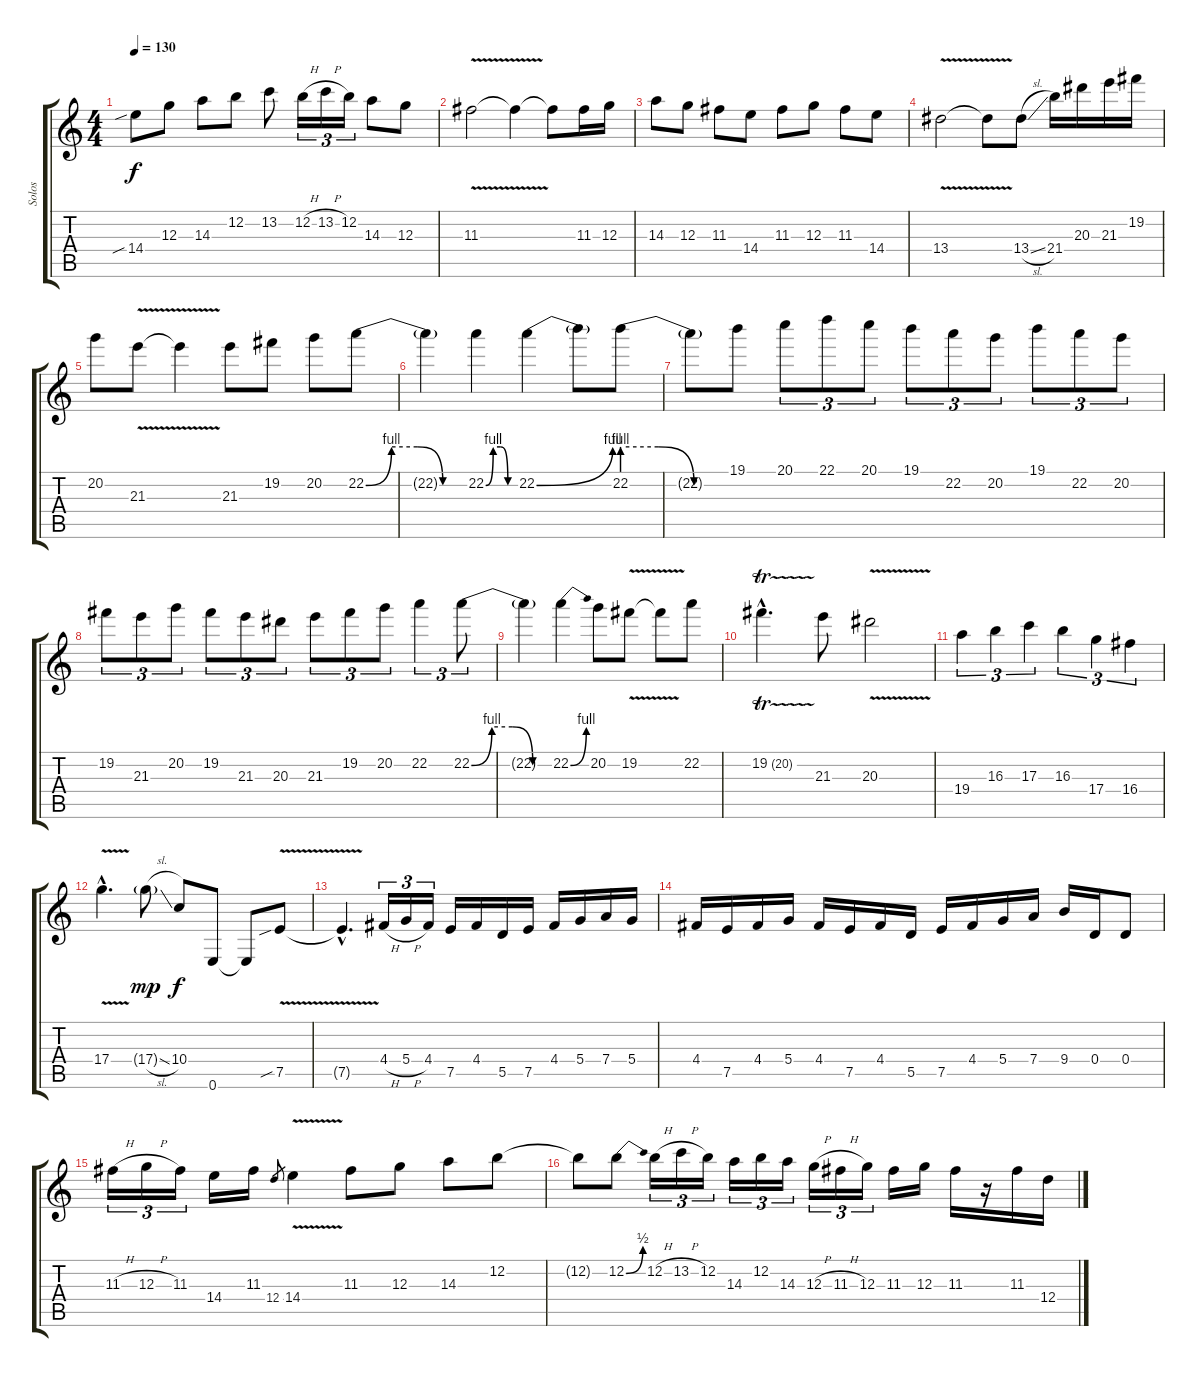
\track ("Solos" "Solos") {instrument distortionguitar}
\staff {score tabs}
\tuning (E4 B3 G3 D3 A2 E2) {hide}
\ts (4 4)
\tempo 130
\clef g2
\ks c
14.4{sib}.8{dy f} 12.3.8 14.3.8 12.2.8 13.2.8 12.2{h}.16{tu (3 2)} 13.2{h}.16{tu (3 2)} 12.2.16{tu (3 2)} 14.3.8 12.3.8 |
11.3{v}.2 11.3{t}.4 11.3{t}.8 11.3.16 12.3.16 |
14.3.8 12.3.8 11.3.8 14.4.8 11.3.8 12.3.8 11.3.8 14.4.8 |
13.4{v}.2 13.4{t}.8 13.4{sl}.8 21.4.16 20.3.16 21.3.16 19.2.16 |
20.2.8 21.3{v}.8 21.3{t}.4 21.3.8 19.2.8 20.2.8 22.2{be (custom 0 0 15 4 30 4 45 0 60 0)}.8 |
22.2{t}.4 22.2{be (custom 0 0 15 4 30 4 45 0 60 0)}.4 22.2{be (bend 0 0 60 4)}.4 22.2{t}.8 22.2{be (custom 0 4 20 4 40 0 60 0)}.8 |
22.2{t}.8 19.1.8 20.1.8{tu (3 2)} 22.1.8{tu (3 2)} 20.1.8{tu (3 2)} 19.1.8{tu (3 2)} 22.2.8{tu (3 2)} 20.2.8{tu (3 2)} 19.1.8{tu (3 2)} 22.2.8{tu (3 2)} 20.2.8{tu (3 2)} |
19.2.8{tu (3 2)} 21.3.8{tu (3 2)} 20.2.8{tu (3 2)} 19.2.8{tu (3 2)} 21.3.8{tu (3 2)} 20.3.8{tu (3 2)} 21.3.8{tu (3 2)} 19.2.8{tu (3 2)} 20.2.8{tu (3 2)} 22.2.4{tu (3 2)} 22.2{be (custom 0 0 15 4 30 4 45 0 60 0)}.8{tu (3 2)} |
22.2{t}.4 22.2{be (bend 0 0 60 4)}.4 20.2.8 19.2{v}.8 19.2{t}.8 22.2.8 |
19.2{tr (20 32) hac}.4{d} 21.3.8 20.3{v}.2 |
19.4.4{tu (3 2)} 16.3.4{tu (3 2)} 17.3.4{tu (3 2)} 16.3.4{tu (3 2)} 17.4.4{tu (3 2)} 16.4.4{tu (3 2)} |
17.4{v hac}.4{d} 17.4{sl g}.8{dy mp} 10.4.8{dy f} 0.6.8 0.6{t}.8 7.5{v sib}.8 |
7.5{hac t}.4{d} 4.4{h}.16{tu (3 2)} 5.4{h}.16{tu (3 2)} 4.4.16{tu (3 2)} 7.5.16 4.4.16 5.5.16 7.5.16 4.4.16 5.4.16 7.4.16 5.4.16 |
4.4.16 7.5.16 4.4.16 5.4.16 4.4.16 7.5.16 4.4.16 5.5.16 7.5.16 4.4.16 5.4.16 7.4.16 9.4.16 0.4.16 0.4.8 |
11.3{h}.16{tu (3 2)} 12.3{h}.16{tu (3 2)} 11.3.16{tu (3 2)} 14.4.16 11.3.16 12.4.8{gr} 14.4{v}.4 11.3.8 12.3.8 14.3.8 12.2.8 |
12.2{t}.8 12.2{be (bend 0 0 60 2)}.8 12.2{h}.16{tu (3 2)} 13.2{h}.16{tu (3 2)} 12.2.16{tu (3 2)} 14.3.16{tu (3 2)} 12.2.16{tu (3 2)} 14.3.16{tu (3 2)} 12.3{h}.16{tu (3 2)} 11.3{h}.16{tu (3 2)} 12.3.16{tu (3 2)} 11.3.16 12.3.16 11.3.16 r.16 11.3.16 12.4.16
